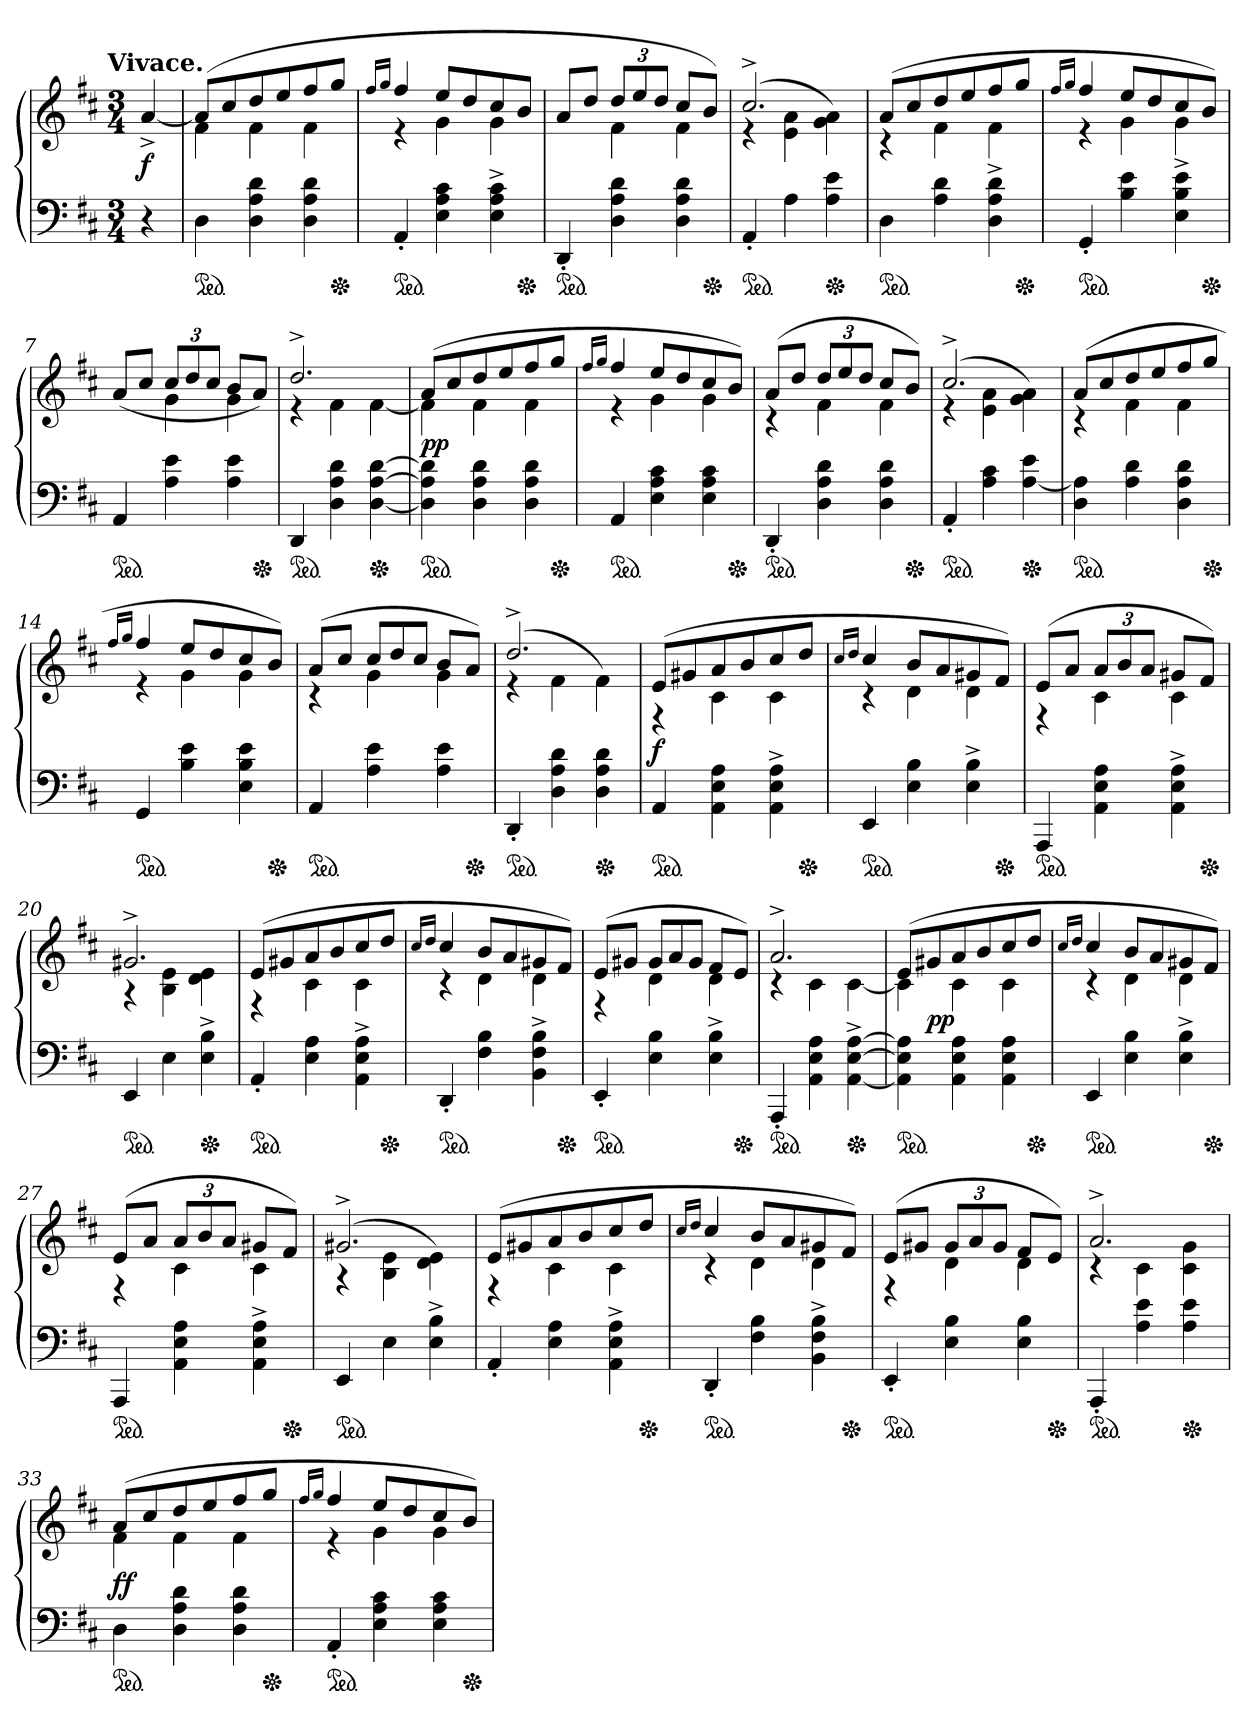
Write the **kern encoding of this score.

**kern	**kern	**dynam
*part1	*part1	*part1
*staff2	*staff1	*staff1/2
*clefF4	*clefG2	*
*k[f#c#]	*k[f#c#]	*
!!LO:TX:omd:t=Vivace.
*M3/4	*M3/4	*
=	=	=
4r	[4a^>	f
=1	=1	=1
*	*^	*
*ped	*	*	*
4D	(>8aL]	4f#	.
.	8cc#	.	.
4D 4A 4d	8dd	4f#	.
.	8ee	.	.
4D 4A 4d	8ff#	4f#	.
*Xped	*	*	*
.	8ggJ	.	.
=2	=2	=2	=2
.	16qff#/LL	.	.
.	16qgg/JJ	.	.
*ped	*	*	*
4AA'	4ff#	4r	.
4E 4A 4c#	8eeL	4g	.
.	8dd	.	.
4E^ 4A^ 4c#^	8cc#	4g	.
*Xped	*	*	*
.	8bJ	.	.
=3	=3	=3	=3
*ped	*	*	*
4DD'	8a/L	4ryy	.
.	8ddJ	.	.
4D 4A 4d	12ddL	4f#	.
.	12ee	.	.
.	12ddJ	.	.
4D 4A 4d	8cc#L	4f#	.
*Xped	*	*	*
.	8bJ)	.	.
=4	=4	=4	=4
*ped	*	*	*
4AA'	(>2.cc#^	4r	.
4A	.	4e 4a	.
*Xped	*	*	*
4A 4e	.	4g 4a)	.
=5	=5	=5	=5
*ped	*	*	*
4D	(>8aL	4r	.
.	8cc#	.	.
4A 4d	8dd	4f#	.
.	8ee	.	.
4D^ 4A^ 4d^	8ff#	4f#	.
*Xped	*	*	*
.	8ggJ	.	.
=6	=6	=6	=6
.	16qff#/LL	.	.
.	16qgg/JJ	.	.
*ped	*	*	*
4GG'	4ff#	4r	.
4B 4e	8eeL	4g	.
.	8dd	.	.
4E^ 4B^ 4e^	8cc#	4g	.
*Xped	*	*	*
.	8bJ)	.	.
=7	=7	=7	=7
*ped	*	*	*
4AA	(>8a/L	4ryy	.
.	8cc#J	.	.
4A 4e	12cc#L	4g	.
.	12dd	.	.
.	12cc#J	.	.
4A 4e	8bL	4g	.
*Xped	*	*	*
.	8aJ)	.	.
=8	=8	=8	=8
*ped	*	*	*
4DD	2.dd^	4r	.
4D 4A 4d	.	4f#	.
*Xped	*	*	*
[4D [4A [4d	.	[4f#	.
=9	=9	=9	=9
*ped	*	*	*
4D] 4A] 4d]	(>8aL	4f#]	pp
.	8cc#	.	.
4D 4A 4d	8dd	4f#	.
.	8ee	.	.
4D 4A 4d	8ff#	4f#	.
*Xped	*	*	*
.	8ggJ	.	.
=10	=10	=10	=10
.	16qff#/LL	.	.
.	16qgg/JJ	.	.
*ped	*	*	*
4AA	4ff#	4r	.
4E 4A 4c#	8eeL	4g	.
.	8dd	.	.
4E 4A 4c#	8cc#	4g	.
*Xped	*	*	*
.	8bJ)	.	.
=11	=11	=11	=11
*ped	*	*	*
4DD'	(>8aL	4r	.
.	8ddJ	.	.
4D 4A 4d	12ddL	4f#	.
.	12ee	.	.
.	12ddJ	.	.
4D 4A 4d	8cc#L	4f#	.
*Xped	*	*	*
.	8bJ)	.	.
=12	=12	=12	=12
*ped	*	*	*
4AA'	(2.cc#^	4r	.
4A 4c#	.	4e 4a	.
*Xped	*	*	*
[4A 4e	.	4g 4a)	.
=13	=13	=13	=13
*ped	*	*	*
4D 4A]	(>8aL	4r	.
.	8cc#	.	.
4A 4d	8dd	4f#	.
.	8ee	.	.
4D 4A 4d	8ff#	4f#	.
*Xped	*	*	*
.	8ggJ	.	.
=14	=14	=14	=14
.	16qff#/LL	.	.
.	16qgg/JJ	.	.
*ped	*	*	*
4GG	4ff#	4r	.
4B 4e	8eeL	4g	.
.	8dd	.	.
4E 4B 4e	8cc#	4g	.
*Xped	*	*	*
.	8bJ)	.	.
=15	=15	=15	=15
*ped	*	*	*
4AA	(>8aL	4r	.
.	8cc#J	.	.
*	*Xtuplet	*	*
4A 4e	12cc#L	4g	.
.	12dd	.	.
.	12cc#J	.	.
4A 4e	8bL	4g	.
*Xped	*	*	*
.	8aJ)	.	.
=16	=16	=16	=16
*ped	*	*	*
4DD'	(>2.dd^	4r	.
4D 4A 4d	.	4f#	.
*Xped	*	*	*
4D 4A 4d	.	4f#)	.
=17	=17	=17	=17
*ped	*	*	*
4AA	(>8eL	4r	f
.	8g#X	.	.
4AA 4E 4A	8a	4c#	.
.	8b	.	.
4AA^ 4E^ 4A^	8cc#	4c#	.
*Xped	*	*	*
.	8ddJ	.	.
=18	=18	=18	=18
.	16qcc#/LL	.	.
.	16qdd/JJ	.	.
*ped	*	*	*
4EE	4cc#	4r	.
4E 4B	8bL	4d	.
.	8a	.	.
4E^ 4B^	8g#X	4d	.
*Xped	*	*	*
.	8f#J)	.	.
=19	=19	=19	=19
*ped	*	*	*
4AAA	(>8eL	4r	.
.	8aJ	.	.
*	*tuplet	*	*
4AA 4E 4A	12aL	4c#	.
.	12b	.	.
.	12aJ	.	.
4AA^ 4E^ 4A^	8g#XL	4c#	.
*Xped	*	*	*
.	8f#J)	.	.
=20	=20	=20	=20
*ped	*	*	*
4EE	2.g#X^	4r	.
4E	.	4B 4e	.
*Xped	*	*	*
4E^ 4B^	.	4d 4e	.
=21	=21	=21	=21
*ped	*	*	*
4AA'	(>8eL	4r	.
.	8g#X	.	.
4E 4A	8a	4c#	.
.	8b	.	.
4AA^ 4E^ 4A^	8cc#	4c#	.
*Xped	*	*	*
.	8ddJ	.	.
=22	=22	=22	=22
.	16qcc#/LL	.	.
.	16qdd/JJ	.	.
*ped	*	*	*
4DD'	4cc#	4r	.
4F# 4B	8bL	4d	.
.	8a	.	.
4BB^ 4F#^ 4B^	8g#X	4d	.
*Xped	*	*	*
.	8f#J)	.	.
=23	=23	=23	=23
*ped	*	*	*
4EE'	(>8eL	4r	.
.	8g#XJ	.	.
*	*Xtuplet	*	*
4E 4B	12g#L	4d	.
.	12a	.	.
.	12g#J	.	.
4E^ 4B^	8f#L	4d	.
*Xped	*	*	*
.	8eJ)	.	.
=24	=24	=24	=24
*ped	*	*	*
4AAA'	2.a^	4r	.
4AA 4E 4A	.	4c#	.
*Xped	*	*	*
[4AA^ [4E^ [4A^	.	[4c#	.
=25	=25	=25	=25
*ped	*	*	*
4AA] 4E] 4A]	(>8eL	4c#]	.
.	8g#X	.	pp
4AA 4E 4A	8a	4c#	.
.	8b	.	.
4AA 4E 4A	8cc#	4c#	.
*Xped	*	*	*
.	8ddJ	.	.
=26	=26	=26	=26
.	16qcc#/LL	.	.
.	16qdd/JJ	.	.
*ped	*	*	*
4EE	4cc#	4r	.
4E 4B	8bL	4d	.
.	8a	.	.
4E^ 4B^	8g#X	4d	.
*Xped	*	*	*
.	8f#J)	.	.
=27	=27	=27	=27
*ped	*	*	*
4AAA	(>8eL	4r	.
.	8aJ	.	.
*	*tuplet	*	*
4AA 4E 4A	12aL	4c#	.
.	12b	.	.
.	12aJ	.	.
4AA^ 4E^ 4A^	8g#XL	4c#	.
*Xped	*	*	*
.	8f#J)	.	.
=28	=28	=28	=28
*ped	*	*	*
4EE	(>2.g#X^	4r	.
4E	.	4B 4e	.
4E^ 4B^	.	4d 4e)	.
=29	=29	=29	=29
4AA'	(>8eL	4r	.
.	8g#X	.	.
4E 4A	8a	4c#	.
.	8b	.	.
4AA^ 4E^ 4A^	8cc#	4c#	.
*Xped	*	*	*
.	8ddJ	.	.
=30	=30	=30	=30
.	16qcc#/LL	.	.
.	16qdd/JJ	.	.
*ped	*	*	*
4DD'	4cc#	4r	.
4F# 4B	8bL	4d	.
.	8a	.	.
4BB^ 4F#^ 4B^	8g#X	4d	.
*Xped	*	*	*
.	8f#J)	.	.
=31	=31	=31	=31
*ped	*	*	*
4EE'	(>8eL	4r	.
.	8g#XJ	.	.
4E 4B	12g#L	4d	.
.	12a	.	.
.	12g#J	.	.
4E 4B	8f#L	4d	.
*Xped	*	*	*
.	8eJ)	.	.
=32	=32	=32	=32
*ped	*	*	*
4AAA'	2.a^	4r	.
4A 4e	.	4c#	.
*Xped	*	*	*
4A 4e	.	4c# 4g	.
=33	=33	=33	=33
*ped	*	*	*
4D	(>8aL	4f#	ff
.	8cc#	.	.
4D 4A 4d	8dd	4f#	.
.	8ee	.	.
4D 4A 4d	8ff#	4f#	.
*Xped	*	*	*
.	8ggJ	.	.
=34	=34	=34	=34
.	16qff#/LL	.	.
.	16qgg/JJ	.	.
*ped	*	*	*
4AA'	4ff#	4r	.
4E 4A 4c#	8eeL	4g	.
.	8dd	.	.
4E 4A 4c#	8cc#	4g	.
*Xped	*	*	*
.	8bJ)	.	.
*	*v	*v	*
=	=	=
*-	*-	*-
